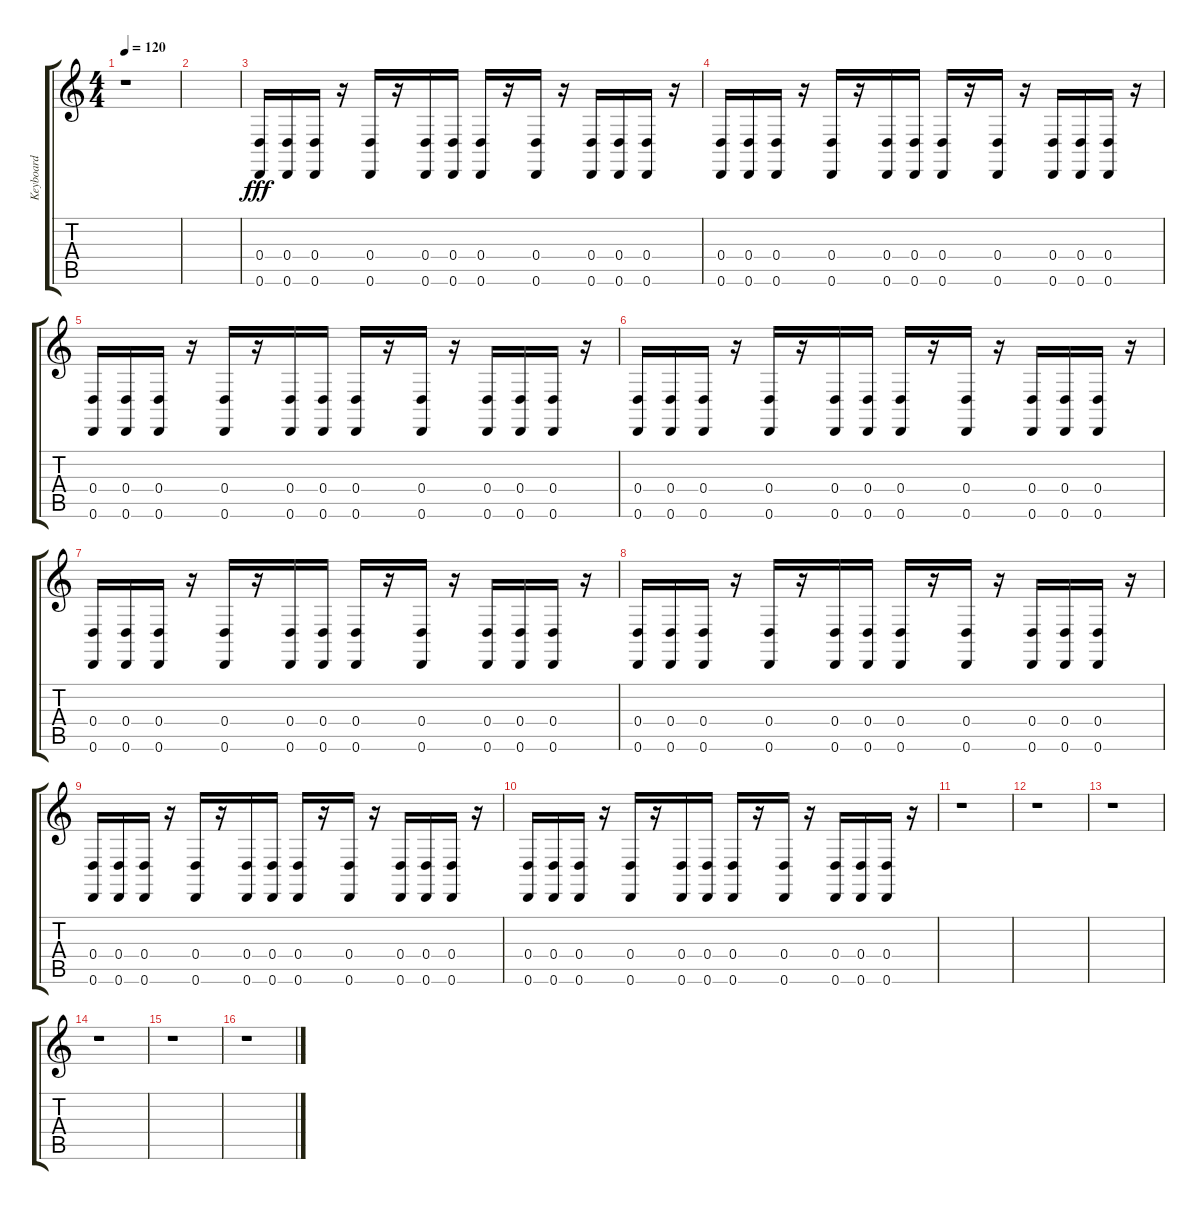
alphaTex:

\track ("Keyboard" "Keyboard") {instrument stringensemble1}
\staff {score tabs}
\tuning (E4 B3 G3 D3 A2 D2) {hide}
\ts (4 4)
\tempo 120
\clef g2
\ks c
r.1{dy fff} |
|
(0.4 0.6).16 (0.4 0.6).16 (0.4 0.6).16 r.16 (0.4 0.6).16 r.16 (0.4 0.6).16 (0.4 0.6).16 (0.4 0.6).16 r.16 (0.4 0.6).16 r.16 (0.4 0.6).16 (0.4 0.6).16 (0.4 0.6).16 r.16 |
(0.4 0.6).16 (0.4 0.6).16 (0.4 0.6).16 r.16 (0.4 0.6).16 r.16 (0.4 0.6).16 (0.4 0.6).16 (0.4 0.6).16 r.16 (0.4 0.6).16 r.16 (0.4 0.6).16 (0.4 0.6).16 (0.4 0.6).16 r.16 |
(0.4 0.6).16 (0.4 0.6).16 (0.4 0.6).16 r.16 (0.4 0.6).16 r.16 (0.4 0.6).16 (0.4 0.6).16 (0.4 0.6).16 r.16 (0.4 0.6).16 r.16 (0.4 0.6).16 (0.4 0.6).16 (0.4 0.6).16 r.16 |
(0.4 0.6).16 (0.4 0.6).16 (0.4 0.6).16 r.16 (0.4 0.6).16 r.16 (0.4 0.6).16 (0.4 0.6).16 (0.4 0.6).16 r.16 (0.4 0.6).16 r.16 (0.4 0.6).16 (0.4 0.6).16 (0.4 0.6).16 r.16 |
(0.4 0.6).16 (0.4 0.6).16 (0.4 0.6).16 r.16 (0.4 0.6).16 r.16 (0.4 0.6).16 (0.4 0.6).16 (0.4 0.6).16 r.16 (0.4 0.6).16 r.16 (0.4 0.6).16 (0.4 0.6).16 (0.4 0.6).16 r.16 |
(0.4 0.6).16 (0.4 0.6).16 (0.4 0.6).16 r.16 (0.4 0.6).16 r.16 (0.4 0.6).16 (0.4 0.6).16 (0.4 0.6).16 r.16 (0.4 0.6).16 r.16 (0.4 0.6).16 (0.4 0.6).16 (0.4 0.6).16 r.16 |
(0.4 0.6).16 (0.4 0.6).16 (0.4 0.6).16 r.16 (0.4 0.6).16 r.16 (0.4 0.6).16 (0.4 0.6).16 (0.4 0.6).16 r.16 (0.4 0.6).16 r.16 (0.4 0.6).16 (0.4 0.6).16 (0.4 0.6).16 r.16 |
(0.4 0.6).16 (0.4 0.6).16 (0.4 0.6).16 r.16 (0.4 0.6).16 r.16 (0.4 0.6).16 (0.4 0.6).16 (0.4 0.6).16 r.16 (0.4 0.6).16 r.16 (0.4 0.6).16 (0.4 0.6).16 (0.4 0.6).16 r.16 |
r.1 |
r.1 |
r.1 |
r.1 |
r.1 |
r.1
